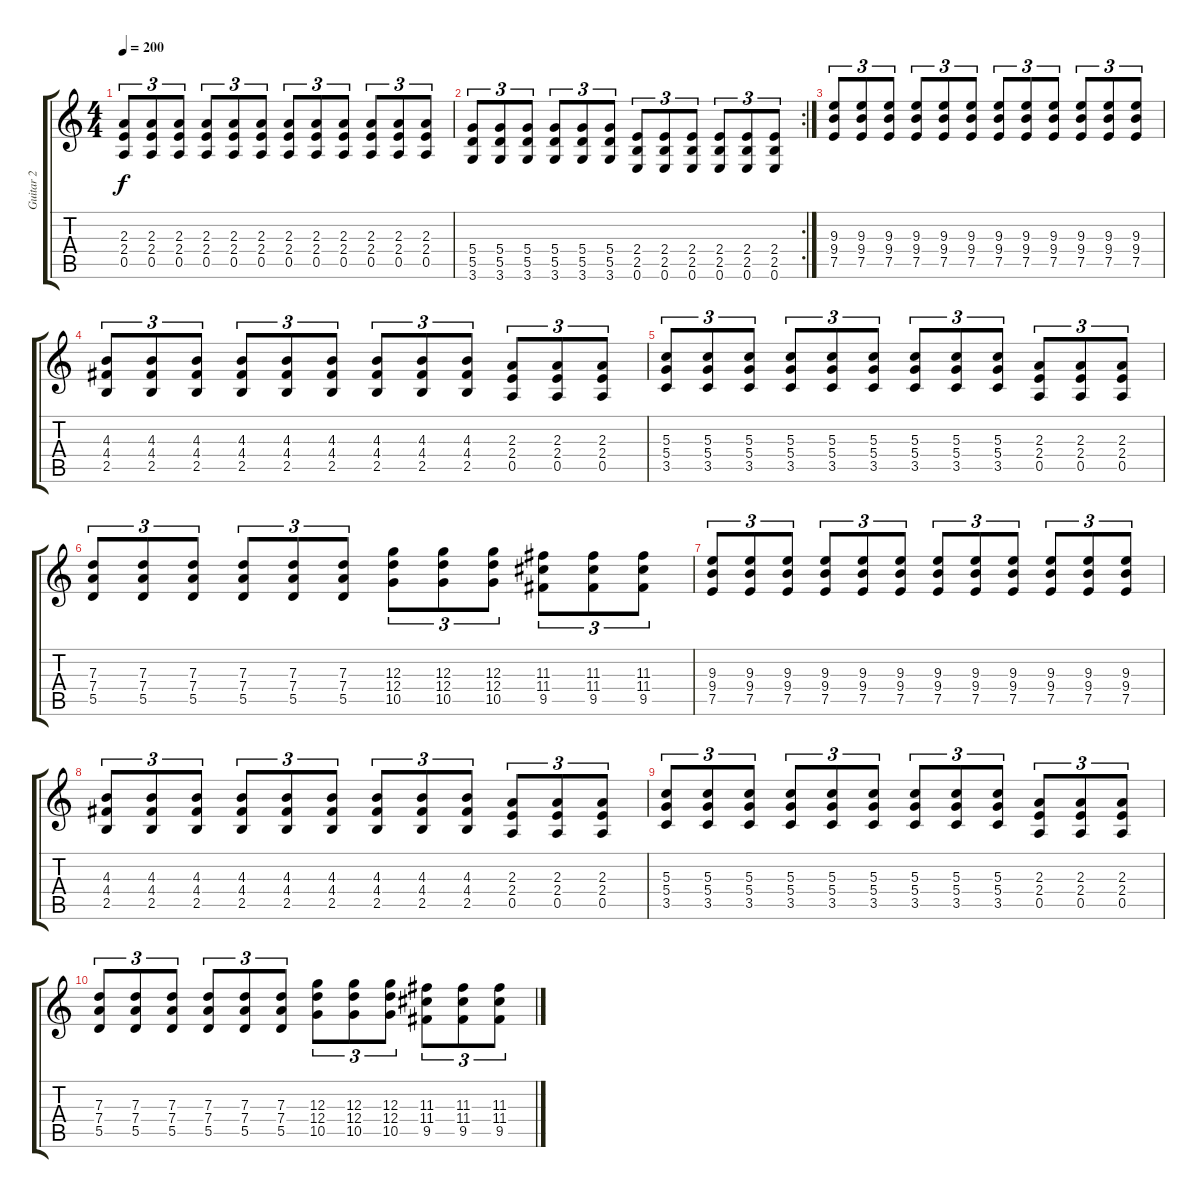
\track ("Guitar 2" "Guitar 2") {instrument overdrivenguitar}
\staff {score tabs}
\tuning (E4 B3 G3 D3 A2 E2) {hide}
\ts (4 4)
\tempo 200
\clef g2
\ks c
(2.3 2.4 0.5).8{tu (3 2) dy f} (2.3 2.4 0.5).8{tu (3 2)} (2.3 2.4 0.5).8{tu (3 2)} (2.3 2.4 0.5).8{tu (3 2)} (2.3 2.4 0.5).8{tu (3 2)} (2.3 2.4 0.5).8{tu (3 2)} (2.3 2.4 0.5).8{tu (3 2)} (2.3 2.4 0.5).8{tu (3 2)} (2.3 2.4 0.5).8{tu (3 2)} (2.3 2.4 0.5).8{tu (3 2)} (2.3 2.4 0.5).8{tu (3 2)} (2.3 2.4 0.5).8{tu (3 2)} |
\rc 2
(5.4 5.5 3.6).8{tu (3 2)} (5.4 5.5 3.6).8{tu (3 2)} (5.4 5.5 3.6).8{tu (3 2)} (5.4 5.5 3.6).8{tu (3 2)} (5.4 5.5 3.6).8{tu (3 2)} (5.4 5.5 3.6).8{tu (3 2)} (2.4 2.5 0.6).8{tu (3 2)} (2.4 2.5 0.6).8{tu (3 2)} (2.4 2.5 0.6).8{tu (3 2)} (2.4 2.5 0.6).8{tu (3 2)} (2.4 2.5 0.6).8{tu (3 2)} (2.4 2.5 0.6).8{tu (3 2)} |
(9.3 9.4 7.5).8{tu (3 2) volume 14} (9.3 9.4 7.5).8{tu (3 2)} (9.3 9.4 7.5).8{tu (3 2)} (9.3 9.4 7.5).8{tu (3 2)} (9.3 9.4 7.5).8{tu (3 2)} (9.3 9.4 7.5).8{tu (3 2)} (9.3 9.4 7.5).8{tu (3 2)} (9.3 9.4 7.5).8{tu (3 2)} (9.3 9.4 7.5).8{tu (3 2)} (9.3 9.4 7.5).8{tu (3 2)} (9.3 9.4 7.5).8{tu (3 2)} (9.3 9.4 7.5).8{tu (3 2)} |
(4.3 4.4 2.5).8{tu (3 2) volume 12} (4.3 4.4 2.5).8{tu (3 2)} (4.3 4.4 2.5).8{tu (3 2)} (4.3 4.4 2.5).8{tu (3 2)} (4.3 4.4 2.5).8{tu (3 2)} (4.3 4.4 2.5).8{tu (3 2)} (4.3 4.4 2.5).8{tu (3 2)} (4.3 4.4 2.5).8{tu (3 2)} (4.3 4.4 2.5).8{tu (3 2)} (2.3 2.4 0.5).8{tu (3 2)} (2.3 2.4 0.5).8{tu (3 2)} (2.3 2.4 0.5).8{tu (3 2)} |
(5.3 5.4 3.5).8{tu (3 2) volume 10} (5.3 5.4 3.5).8{tu (3 2)} (5.3 5.4 3.5).8{tu (3 2)} (5.3 5.4 3.5).8{tu (3 2)} (5.3 5.4 3.5).8{tu (3 2)} (5.3 5.4 3.5).8{tu (3 2)} (5.3 5.4 3.5).8{tu (3 2)} (5.3 5.4 3.5).8{tu (3 2)} (5.3 5.4 3.5).8{tu (3 2)} (2.3 2.4 0.5).8{tu (3 2)} (2.3 2.4 0.5).8{tu (3 2)} (2.3 2.4 0.5).8{tu (3 2)} |
(7.3 7.4 5.5).8{tu (3 2) volume 8} (7.3 7.4 5.5).8{tu (3 2)} (7.3 7.4 5.5).8{tu (3 2)} (7.3 7.4 5.5).8{tu (3 2)} (7.3 7.4 5.5).8{tu (3 2)} (7.3 7.4 5.5).8{tu (3 2)} (12.3 12.4 10.5).8{tu (3 2)} (12.3 12.4 10.5).8{tu (3 2)} (12.3 12.4 10.5).8{tu (3 2)} (11.3 11.4 9.5).8{tu (3 2)} (11.3 11.4 9.5).8{tu (3 2)} (11.3 11.4 9.5).8{tu (3 2)} |
(9.3 9.4 7.5).8{tu (3 2) volume 6} (9.3 9.4 7.5).8{tu (3 2)} (9.3 9.4 7.5).8{tu (3 2)} (9.3 9.4 7.5).8{tu (3 2)} (9.3 9.4 7.5).8{tu (3 2)} (9.3 9.4 7.5).8{tu (3 2)} (9.3 9.4 7.5).8{tu (3 2)} (9.3 9.4 7.5).8{tu (3 2)} (9.3 9.4 7.5).8{tu (3 2)} (9.3 9.4 7.5).8{tu (3 2)} (9.3 9.4 7.5).8{tu (3 2)} (9.3 9.4 7.5).8{tu (3 2)} |
(4.3 4.4 2.5).8{tu (3 2) volume 4} (4.3 4.4 2.5).8{tu (3 2)} (4.3 4.4 2.5).8{tu (3 2)} (4.3 4.4 2.5).8{tu (3 2)} (4.3 4.4 2.5).8{tu (3 2)} (4.3 4.4 2.5).8{tu (3 2)} (4.3 4.4 2.5).8{tu (3 2)} (4.3 4.4 2.5).8{tu (3 2)} (4.3 4.4 2.5).8{tu (3 2)} (2.3 2.4 0.5).8{tu (3 2)} (2.3 2.4 0.5).8{tu (3 2)} (2.3 2.4 0.5).8{tu (3 2)} |
(5.3 5.4 3.5).8{tu (3 2) volume 2} (5.3 5.4 3.5).8{tu (3 2)} (5.3 5.4 3.5).8{tu (3 2)} (5.3 5.4 3.5).8{tu (3 2)} (5.3 5.4 3.5).8{tu (3 2)} (5.3 5.4 3.5).8{tu (3 2)} (5.3 5.4 3.5).8{tu (3 2)} (5.3 5.4 3.5).8{tu (3 2)} (5.3 5.4 3.5).8{tu (3 2)} (2.3 2.4 0.5).8{tu (3 2)} (2.3 2.4 0.5).8{tu (3 2)} (2.3 2.4 0.5).8{tu (3 2)} |
(7.3 7.4 5.5).8{tu (3 2) volume 0} (7.3 7.4 5.5).8{tu (3 2)} (7.3 7.4 5.5).8{tu (3 2)} (7.3 7.4 5.5).8{tu (3 2)} (7.3 7.4 5.5).8{tu (3 2)} (7.3 7.4 5.5).8{tu (3 2)} (12.3 12.4 10.5).8{tu (3 2)} (12.3 12.4 10.5).8{tu (3 2)} (12.3 12.4 10.5).8{tu (3 2)} (11.3 11.4 9.5).8{tu (3 2)} (11.3 11.4 9.5).8{tu (3 2)} (11.3 11.4 9.5).8{tu (3 2)}
